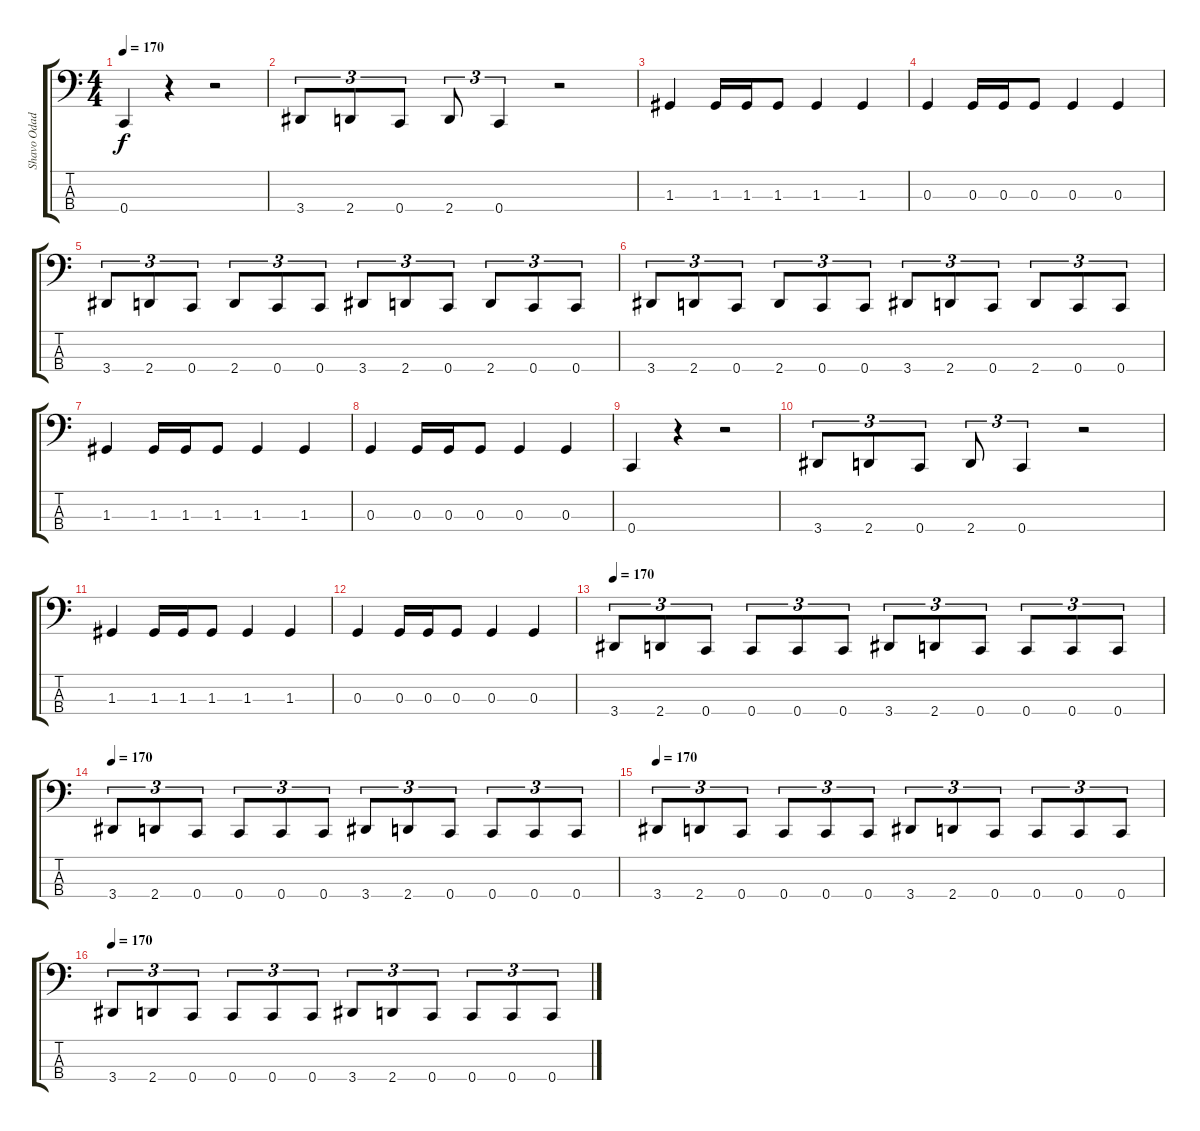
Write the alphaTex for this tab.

\track ("Shavo Odadjian" "Shavo Odad") {instrument electricbassfinger}
\staff {score tabs}
\tuning (F2 C2 G1 C1) {hide}
\ts (4 4)
\tempo 170
\clef f4
\ks c
0.4.4{dy f} r.4 r.2 |
3.4.8{tu (3 2)} 2.4.8{tu (3 2)} 0.4.8{tu (3 2)} 2.4.8{tu (3 2)} 0.4.4{tu (3 2)} r.2 |
1.3.4 1.3.16 1.3.16 1.3.8 1.3.4 1.3.4 |
0.3.4 0.3.16 0.3.16 0.3.8 0.3.4 0.3.4 |
3.4.8{tu (3 2)} 2.4.8{tu (3 2)} 0.4.8{tu (3 2)} 2.4.8{tu (3 2)} 0.4.8{tu (3 2)} 0.4.8{tu (3 2)} 3.4.8{tu (3 2)} 2.4.8{tu (3 2)} 0.4.8{tu (3 2)} 2.4.8{tu (3 2)} 0.4.8{tu (3 2)} 0.4.8{tu (3 2)} |
3.4.8{tu (3 2)} 2.4.8{tu (3 2)} 0.4.8{tu (3 2)} 2.4.8{tu (3 2)} 0.4.8{tu (3 2)} 0.4.8{tu (3 2)} 3.4.8{tu (3 2)} 2.4.8{tu (3 2)} 0.4.8{tu (3 2)} 2.4.8{tu (3 2)} 0.4.8{tu (3 2)} 0.4.8{tu (3 2)} |
1.3.4 1.3.16 1.3.16 1.3.8 1.3.4 1.3.4 |
0.3.4 0.3.16 0.3.16 0.3.8 0.3.4 0.3.4 |
0.4.4 r.4 r.2 |
3.4.8{tu (3 2)} 2.4.8{tu (3 2)} 0.4.8{tu (3 2)} 2.4.8{tu (3 2)} 0.4.4{tu (3 2)} r.2 |
1.3.4 1.3.16 1.3.16 1.3.8 1.3.4 1.3.4 |
0.3.4 0.3.16 0.3.16 0.3.8 0.3.4 0.3.4 |
\tempo 170
3.4.8{tu (3 2)} 2.4.8{tu (3 2)} 0.4.8{tu (3 2)} 0.4.8{tu (3 2)} 0.4.8{tu (3 2)} 0.4.8{tu (3 2)} 3.4.8{tu (3 2)} 2.4.8{tu (3 2)} 0.4.8{tu (3 2)} 0.4.8{tu (3 2)} 0.4.8{tu (3 2)} 0.4.8{tu (3 2)} |
\tempo 170
3.4.8{tu (3 2)} 2.4.8{tu (3 2)} 0.4.8{tu (3 2)} 0.4.8{tu (3 2)} 0.4.8{tu (3 2)} 0.4.8{tu (3 2)} 3.4.8{tu (3 2)} 2.4.8{tu (3 2)} 0.4.8{tu (3 2)} 0.4.8{tu (3 2)} 0.4.8{tu (3 2)} 0.4.8{tu (3 2)} |
\tempo 170
3.4.8{tu (3 2)} 2.4.8{tu (3 2)} 0.4.8{tu (3 2)} 0.4.8{tu (3 2)} 0.4.8{tu (3 2)} 0.4.8{tu (3 2)} 3.4.8{tu (3 2)} 2.4.8{tu (3 2)} 0.4.8{tu (3 2)} 0.4.8{tu (3 2)} 0.4.8{tu (3 2)} 0.4.8{tu (3 2)} |
\tempo 170
3.4.8{tu (3 2)} 2.4.8{tu (3 2)} 0.4.8{tu (3 2)} 0.4.8{tu (3 2)} 0.4.8{tu (3 2)} 0.4.8{tu (3 2)} 3.4.8{tu (3 2)} 2.4.8{tu (3 2)} 0.4.8{tu (3 2)} 0.4.8{tu (3 2)} 0.4.8{tu (3 2)} 0.4.8{tu (3 2)}
